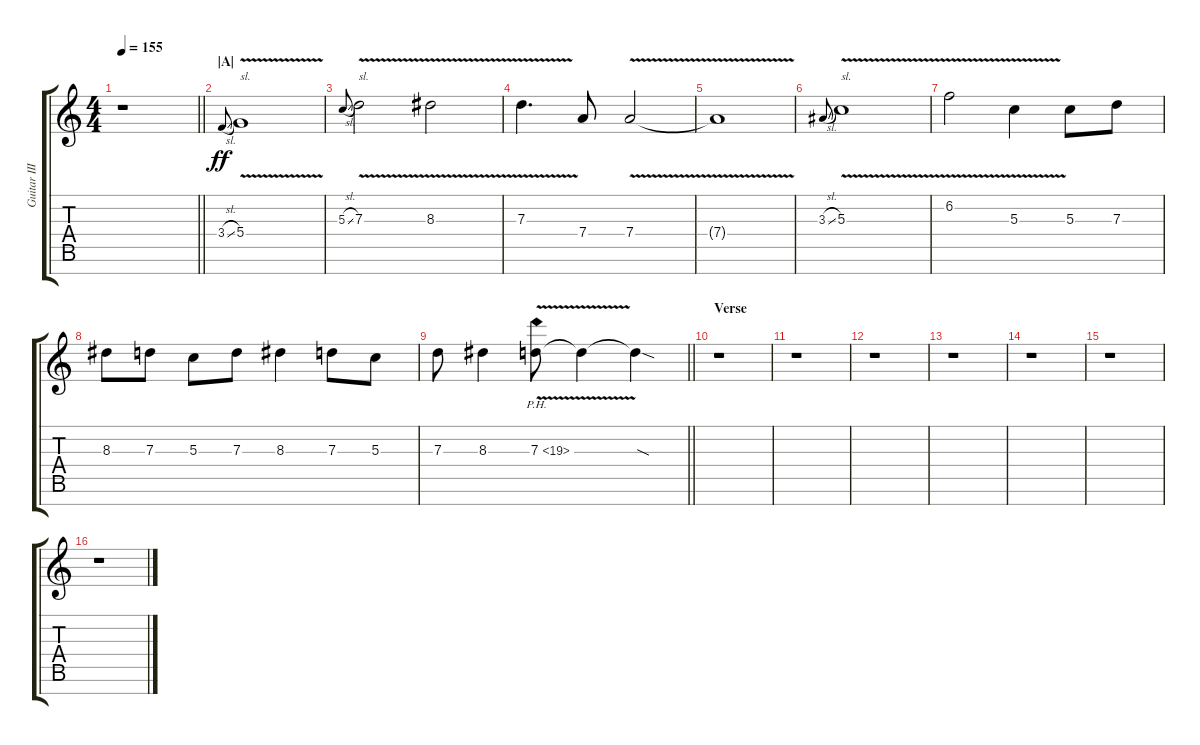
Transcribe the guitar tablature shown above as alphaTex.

\track ("Guitar III" "Guitar III") {instrument distortionguitar}
\staff {score tabs}
\tuning (E4 B3 G3 D3 A2 E2 B1) {hide}
\ts (4 4)
\tempo 155
\clef g2
\barLineRight lightlight
\ks c
r.1{dy f} |
\section ("" "|A|")
3.4{sl}.8{gr onbeat dy ff} 5.4{v}.1{txt "sl." volume 16 balance 8} |
5.3{sl}.8{gr onbeat} 7.3{v}.2{txt "sl."} 8.3{v}.2 |
7.3{v}.4{d} 7.4.8 7.4{v}.2 |
7.4{t}.1 |
3.3{sl}.8{gr onbeat} 5.3{v}.1{txt "sl."} |
6.2{v}.2 5.3{v}.4 5.3.8 7.3.8 |
8.3.8 7.3.8 5.3.8 7.3.8 8.3.4 7.3.8 5.3.8 |
\barLineRight lightlight
7.3.8 8.3.4 7.3{ph 12 v}.8 7.3{t}.4 7.3{sod t}.4 |
\section ("" "Verse")
r.1 |
r.1 |
r.1 |
r.1 |
r.1 |
r.1 |
r.1
